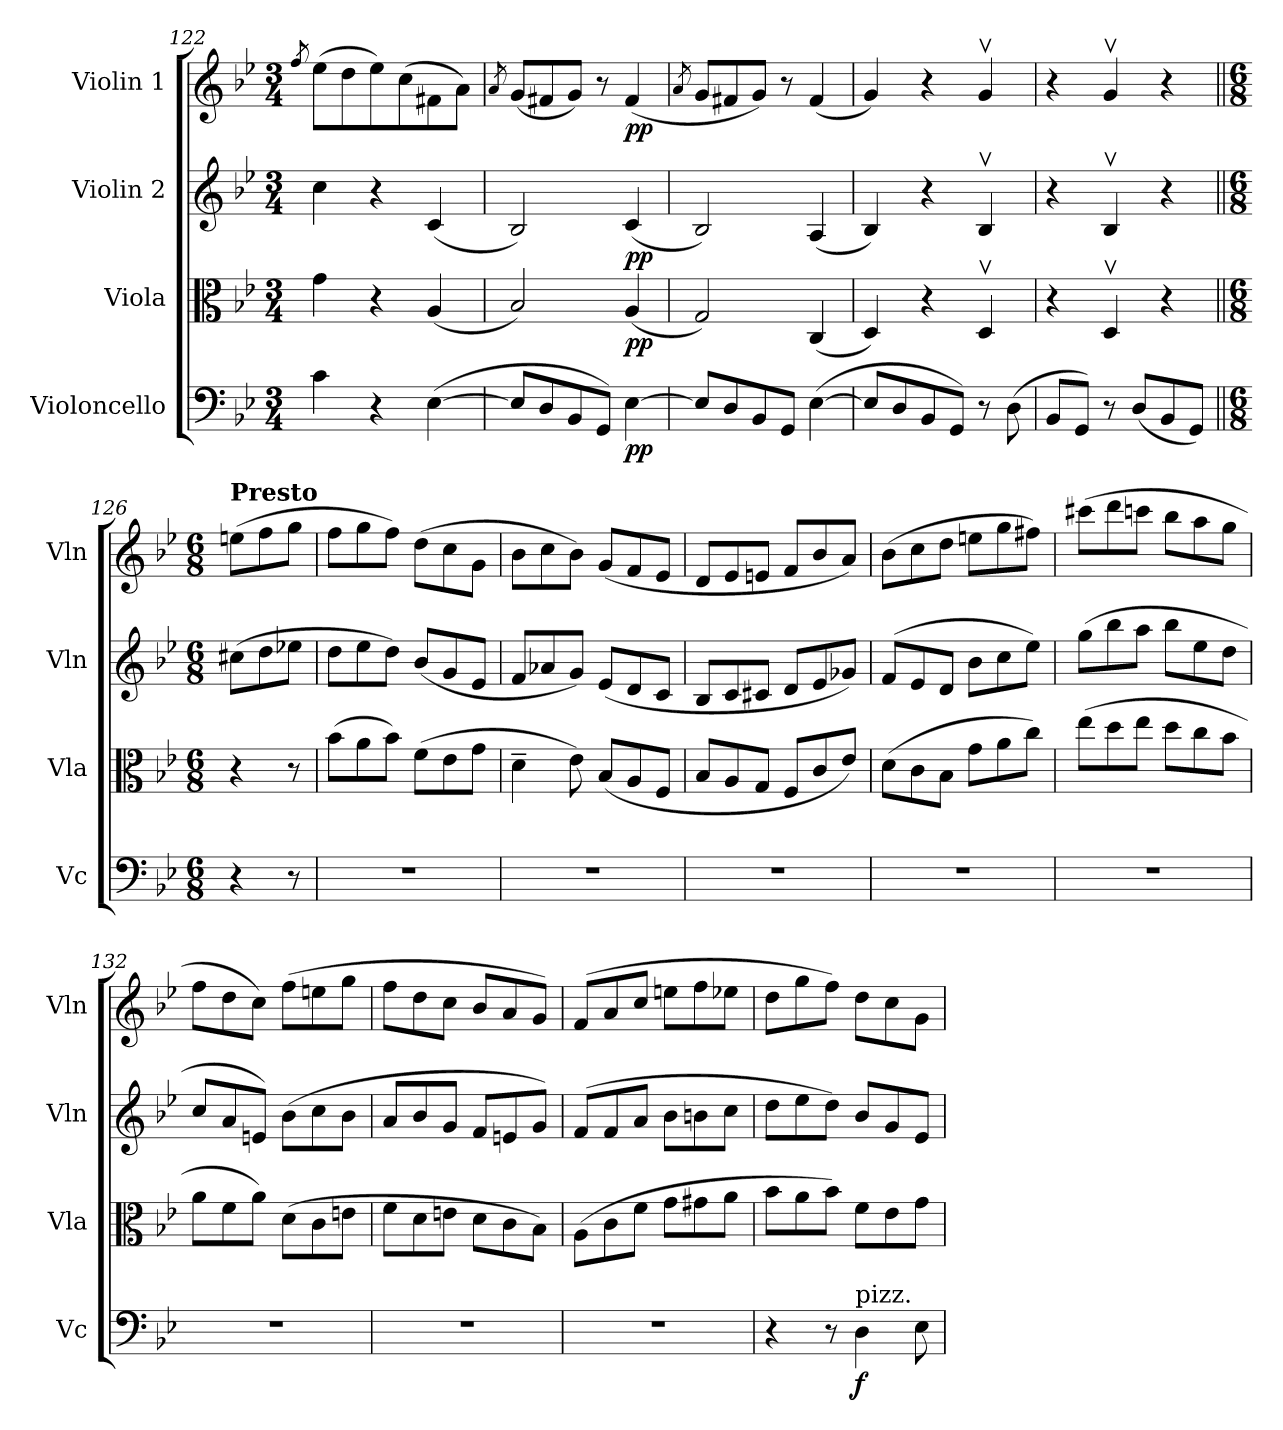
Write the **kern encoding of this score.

**kern	**dynam	**kern	**dynam	**kern	**dynam	**kern	**dynam
*part4	*part4	*part3	*part3	*part2	*part2	*part1	*part1
*staff4	*staff4	*staff3	*staff3	*staff2	*staff2	*staff1	*staff1
*I"Violoncello	*	*I"Viola	*	*I"Violin 2	*	*I"Violin 1	*
*I'Vc	*	*I'Vla	*	*I'Vln	*	*I'Vln	*
*clefF4	*	*clefC3	*	*clefG2	*	*clefG2	*
*k[b-e-]	*	*k[b-e-]	*	*k[b-e-]	*	*k[b-e-]	*
*M3/4	*	*M3/4	*	*M3/4	*	*M3/4	*
=122	=122	=122	=122	=122	=122	=122	=122
.	.	.	.	.	.	8qff/	.
4c\	.	4g\	.	4cc\	.	(8ee-\L	.
.	.	.	.	.	.	8dd\	.
4r	.	4r	.	4r	.	8ee-\)	.
.	.	.	.	.	.	(8cc\	.
([>4E-\	.	(4A/	.	(4c/	.	8f#X\	.
.	.	.	.	.	.	8a\J)	.
=123	=123	=123	=123	=123	=123	=123	=123
.	.	.	.	.	.	8qa/	.
8E-/L]	.	2B-/)	.	2B-/)	.	(8g/L	.
8D/	.	.	.	.	.	8f#X/	.
8BB-/	.	.	.	.	.	8g/J)	.
8GG/J)	.	.	.	.	.	8r	.
!	!LO:DY:b	!	!LO:DY:b	!	!LO:DY:b	!	!LO:DY:b
[>4E-\	pp	(4A/	pp	(4c/	pp	(4f#/	pp
=124	=124	=124	=124	=124	=124	=124	=124
.	.	.	.	.	.	8qa/	.
8E-/L]	.	2G/)	.	2B-/)	.	8g/L	.
8D/	.	.	.	.	.	8f#X/	.
8BB-/	.	.	.	.	.	8g/J)	.
8GG/J	.	.	.	.	.	8r	.
([>4E-\	.	(4C/	.	(4A/	.	(4f#/	.
=125	=125	=125	=125	=125	=125	=125	=125
8E-/L]	.	4D/)	.	4B-/)	.	4g/)	.
8D/	.	.	.	.	.	.	.
8BB-/	.	4r	.	4r	.	4r	.
8GG/J)	.	.	.	.	.	.	.
8r	.	4Dv/	.	4B-v/	.	4gv/	.
(8D\	.	.	.	.	.	.	.
=126	=126	=126	=126	=126	=126	=126	=126
8BB-/L	.	4r	.	4r	.	4r	.
8GG/J)	.	.	.	.	.	.	.
8r	.	4Dv/	.	4B-v/	.	4gv/	.
(8D/L	.	.	.	.	.	.	.
8BB-/	.	4r	.	4r	.	4r	.
8GG/J)	.	.	.	.	.	.	.
!!LO:PB:g=z
=126X6||	=126X6||	=126X6||	=126X6||	=126X6||	=126X6||	=126X6||	=126X6||
*M6/8	*	*M6/8	*	*M6/8	*	*M6/8	*
!	!	!	!	!	!	!LO:TX:a:B:t=Presto	!
!	!	!	!	!	!LO:DY:b	!	!
!	!	!	!	!	!LO:DY:n=1:b	!	!LO:DY:b
!	!	!	!	!	!	!	!LO:DY:n=1:b
4r	.	4r	.	(8cc#X\L	pp other-dynamics	(8een\L	pp other-dynamics
.	.	.	.	8dd\	.	8ff\	.
8r	.	8r	.	8ee-X\J	.	8gg\J	.
=127	=127	=127	=127	=127	=127	=127	=127
!	!	!	!LO:DY:b	!	!	!	!
!	!	!	!LO:DY:n=1:b	!	!	!	!
2.r	.	(8b-\L	pp other-dynamics	8dd\L	.	8ff\L	.
.	.	8a\	.	8ee-\	.	8gg\	.
.	.	8b-\J)	.	8dd\J)	.	8ff\J)	.
.	.	(8f\L	.	(8b-/L	.	(8dd\L	.
.	.	8e-\	.	8g/	.	8cc\	.
.	.	8g\J	.	8e-/J	.	8g\J	.
=128	=128	=128	=128	=128	=128	=128	=128
2.r	.	4d~\	.	8f/L	.	8b-\L	.
.	.	.	.	8a-X/	.	8cc\	.
.	.	8e-\)	.	8g/J)	.	8b-\J)	.
.	.	(8B-/L	.	(8e-/L	.	(8g/L	.
.	.	8A/	.	8d/	.	8f/	.
.	.	8F/J	.	8c/J	.	8e-/J	.
=129	=129	=129	=129	=129	=129	=129	=129
2.r	.	8B-/L	.	8B-/L	.	8d/L	.
.	.	8A/	.	8c/	.	8e-/	.
.	.	8G/J	.	8c#X/J	.	8en/J	.
.	.	8F/L	.	8d/L	.	8f/L	.
.	.	8c/	.	8e-/	.	8b-/	.
.	.	8e-/J)	.	8g-X/J)	.	8a/J)	.
=130	=130	=130	=130	=130	=130	=130	=130
2.r	.	(8d\L	.	(8f/L	.	(8b-\L	.
.	.	8c\	.	8e-/	.	8cc\	.
.	.	8B-\J	.	8d/J	.	8dd\J	.
.	.	8g\L	.	8b-\L	.	8een\L	.
.	.	8a\	.	8cc\	.	8gg\	.
.	.	8cc\J)	.	8ee-\J)	.	8ff#X\J)	.
=131	=131	=131	=131	=131	=131	=131	=131
2.r	.	(8ee-\L	.	(8gg\L	.	(8ccc#X\L	.
.	.	8dd\	.	8bb-\	.	8ddd\	.
.	.	8ee-\J	.	8aa\J	.	8cccn\J	.
.	.	8dd\L	.	8bb-\L	.	8bb-\L	.
.	.	8cc\	.	8ee-\	.	8aa\	.
.	.	8b-\J	.	8dd\J	.	8gg\J	.
!!LO:LB:g=z
=132	=132	=132	=132	=132	=132	=132	=132
2.r	.	8a\L	.	8cc/L	.	8ff\L	.
.	.	8f\	.	8a/	.	8dd\	.
.	.	8a\J)	.	8en/J)	.	8cc\J)	.
.	.	(8d\L	.	(8b-\L	.	(8ff\L	.
.	.	8c\	.	8cc\	.	8een\	.
.	.	8en\J	.	8b-\J	.	8gg\J	.
=133	=133	=133	=133	=133	=133	=133	=133
2.r	.	8f\L	.	8a/L	.	8ff\L	.
.	.	8d\	.	8b-/	.	8dd\	.
.	.	8en\J	.	8g/J	.	8cc\J	.
.	.	8d\L	.	8f/L	.	8b-/L	.
.	.	8c\	.	8en/	.	8a/	.
.	.	8B-\J)	.	8g/J)	.	8g/J)	.
=134	=134	=134	=134	=134	=134	=134	=134
2.r	.	(8A\L	.	(8f/L	.	(8f/L	.
.	.	8c\	.	8f/	.	8a/	.
.	.	8f\J	.	8a/J	.	8cc/J	.
.	.	8g\L	.	8b-\L	.	8een\L	.
.	.	8g#X\	.	8bn\	.	8ff\	.
.	.	8a\J	.	8cc\J	.	8ee-X\J	.
=135	=135	=135	=135	=135	=135	=135	=135
4r	.	8b-\L	.	8dd\L	.	8dd\L	.
.	.	8a\	.	8ee-\	.	8gg\	.
8r	.	8b-\J)	.	8dd\J)	.	8ff\J)	.
!LO:TX:a:t=pizz.	!	!	!	!	!	!	!
!	!LO:DY:b	!	!	!	!	!	!
4D\	f	8f\L	.	8b-/L	.	8dd\L	.
.	.	8e-\	.	8g/	.	8cc\	.
8E-\	.	8g\J	.	8e-/J	.	8g\J	.
=	=	=	=	=	=	=	=
*-	*-	*-	*-	*-	*-	*-	*-
